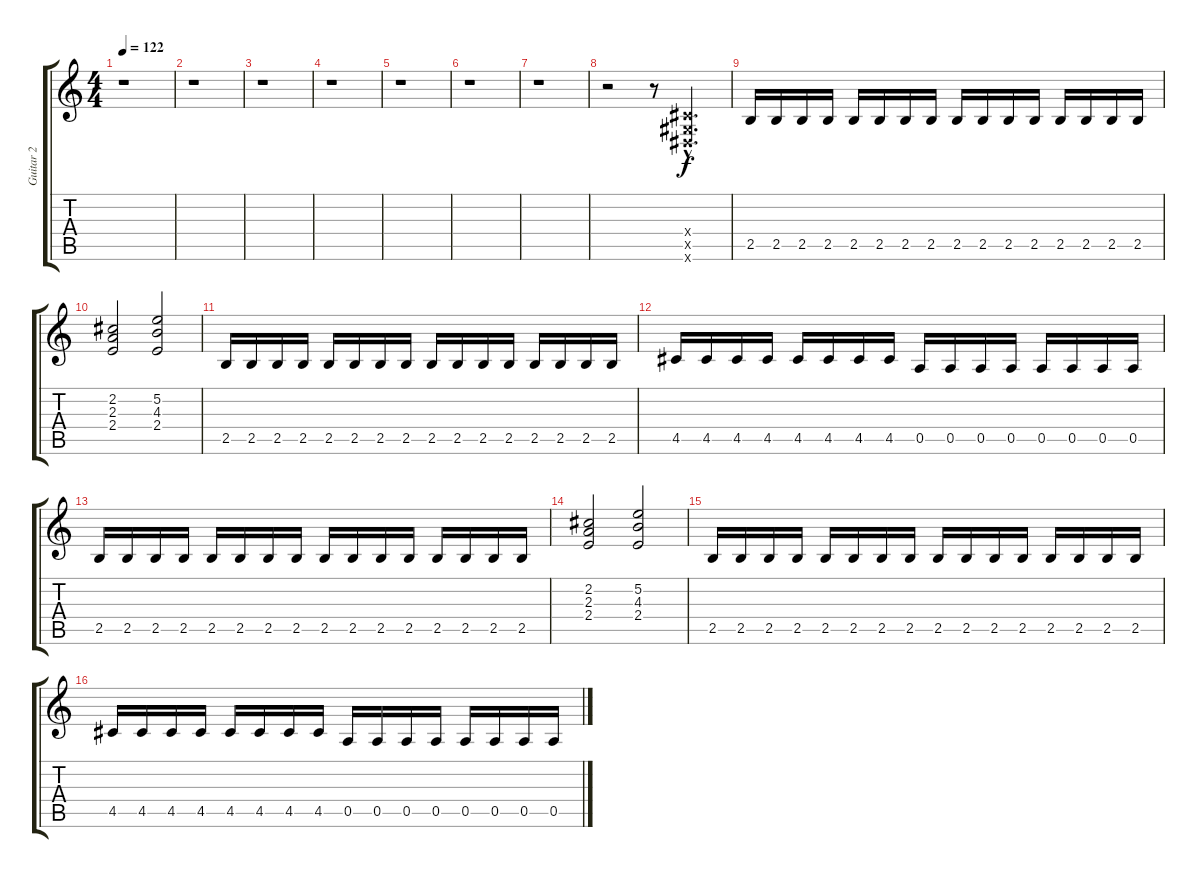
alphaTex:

\track ("Guitar 2" "Guitar 2") {instrument overdrivenguitar}
\staff {score tabs}
\tuning (E4 B3 G3 D3 A2 E2) {hide}
\ts (4 4)
\tempo 122
\clef g2
\ks c
r.1{dy f} |
r.1 |
r.1 |
r.1 |
r.1 |
r.1 |
r.1 |
r.2 r.8 (-1.4{hac x} -1.5{hac x} -1.6{hac x}).4{d} |
2.5.16 2.5.16 2.5.16 2.5.16 2.5.16 2.5.16 2.5.16 2.5.16 2.5.16 2.5.16 2.5.16 2.5.16 2.5.16 2.5.16 2.5.16 2.5.16 |
(2.2 2.3 2.4).2 (5.2 4.3 2.4).2 |
2.5.16 2.5.16 2.5.16 2.5.16 2.5.16 2.5.16 2.5.16 2.5.16 2.5.16 2.5.16 2.5.16 2.5.16 2.5.16 2.5.16 2.5.16 2.5.16 |
4.5.16 4.5.16 4.5.16 4.5.16 4.5.16 4.5.16 4.5.16 4.5.16 0.5.16 0.5.16 0.5.16 0.5.16 0.5.16 0.5.16 0.5.16 0.5.16 |
2.5.16 2.5.16 2.5.16 2.5.16 2.5.16 2.5.16 2.5.16 2.5.16 2.5.16 2.5.16 2.5.16 2.5.16 2.5.16 2.5.16 2.5.16 2.5.16 |
(2.2 2.3 2.4).2 (5.2 4.3 2.4).2 |
2.5.16 2.5.16 2.5.16 2.5.16 2.5.16 2.5.16 2.5.16 2.5.16 2.5.16 2.5.16 2.5.16 2.5.16 2.5.16 2.5.16 2.5.16 2.5.16 |
4.5.16 4.5.16 4.5.16 4.5.16 4.5.16 4.5.16 4.5.16 4.5.16 0.5.16 0.5.16 0.5.16 0.5.16 0.5.16 0.5.16 0.5.16 0.5.16
